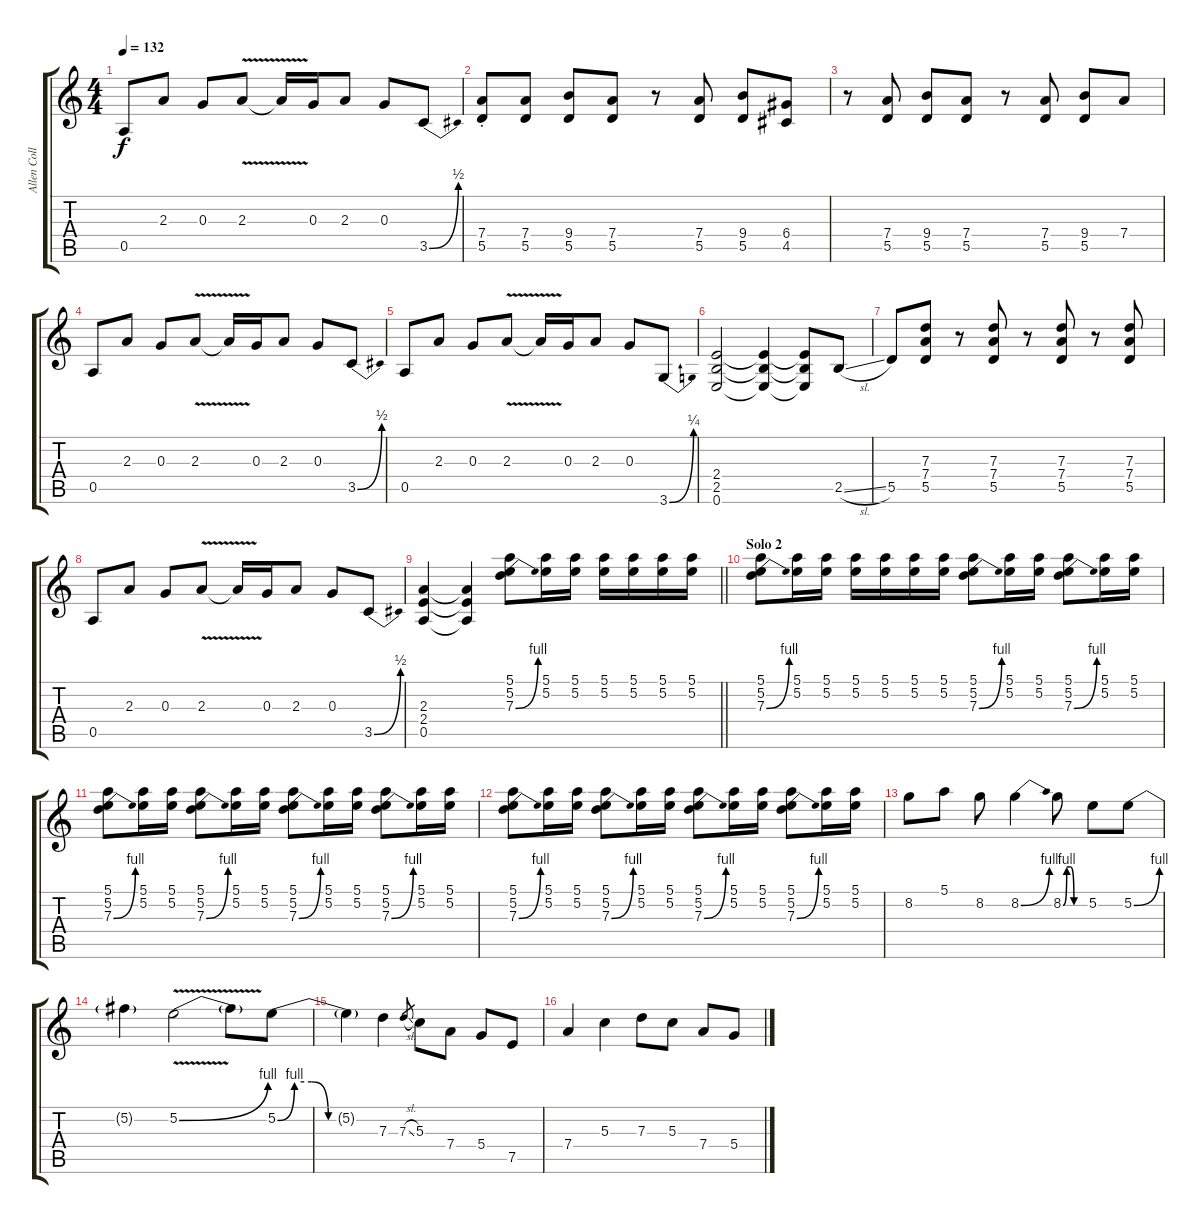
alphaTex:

\track ("Allen Collins" "Allen Coll") {instrument distortionguitar}
\staff {score tabs}
\tuning (E4 B3 G3 D3 A2 E2) {hide}
\ts (4 4)
\tempo 132
\clef g2
\ks c
0.5.8{dy f} 2.3.8 0.3.8 2.3{v}.8 2.3{t}.16 0.3.16 2.3.8 0.3.8 3.5{be (bend 0 0 60 2)}.8 |
(7.4{st} 5.5{st}).8 (7.4 5.5).8 (9.4 5.5).8 (7.4 5.5).8 r.8 (7.4 5.5).8 (9.4 5.5).8 (6.4 4.5).8 |
r.8 (7.4 5.5).8 (9.4 5.5).8 (7.4 5.5).8 r.8 (7.4 5.5).8 (9.4 5.5).8 7.4.8 |
0.5.8 2.3.8 0.3.8 2.3{v}.8 2.3{t}.16 0.3.16 2.3.8 0.3.8 3.5{be (bend 0 0 60 2)}.8 |
0.5.8 2.3.8 0.3.8 2.3{v}.8 2.3{t}.16 0.3.16 2.3.8 0.3.8 3.6{be (bend 0 0 60 1)}.8 |
(2.4 2.5 0.6).2 (2.4{t} 2.5{t} 0.6{t}).4 (2.4{t} 2.5{t} 0.6{t}).8 2.5{sl}.8 |
5.5.8 (7.3 7.4 5.5).8 r.8 (7.3 7.4 5.5).8 r.8 (7.3 7.4 5.5).8 r.8 (7.3 7.4 5.5).8 |
0.5.8 2.3.8 0.3.8 2.3{v}.8 2.3{t}.16 0.3.16 2.3.8 0.3.8 3.5{be (bend 0 0 60 2)}.8 |
\barLineRight lightlight
(2.3 2.4 0.5).4 (2.3{t} 2.4{t} 0.5{t}).4 (5.1 5.2 7.3{be (bend 0 0 60 4)}).8 (5.1 5.2).16 (5.1 5.2).16 (5.1 5.2).16 (5.1 5.2).16 (5.1 5.2).16 (5.1 5.2).16 |
\section ("" "Solo 2")
(5.1 5.2 7.3{be (bend 0 0 60 4)}).8 (5.1 5.2).16 (5.1 5.2).16 (5.1 5.2).16 (5.1 5.2).16 (5.1 5.2).16 (5.1 5.2).16 (5.1 5.2 7.3{be (bend 0 0 60 4)}).8 (5.1 5.2).16 (5.1 5.2).16 (5.1 5.2 7.3{be (bend 0 0 60 4)}).8 (5.1 5.2).16 (5.1 5.2).16 |
(5.1 5.2 7.3{be (bend 0 0 60 4)}).8 (5.1 5.2).16 (5.1 5.2).16 (5.1 5.2 7.3{be (bend 0 0 60 4)}).8 (5.1 5.2).16 (5.1 5.2).16 (5.1 5.2 7.3{be (bend 0 0 60 4)}).8 (5.1 5.2).16 (5.1 5.2).16 (5.1 5.2 7.3{be (bend 0 0 60 4)}).8 (5.1 5.2).16 (5.1 5.2).16 |
(5.1 5.2 7.3{be (bend 0 0 60 4)}).8 (5.1 5.2).16 (5.1 5.2).16 (5.1 5.2 7.3{be (bend 0 0 60 4)}).8 (5.1 5.2).16 (5.1 5.2).16 (5.1 5.2 7.3{be (bend 0 0 60 4)}).8 (5.1 5.2).16 (5.1 5.2).16 (5.1 5.2 7.3{be (bend 0 0 60 4)}).8 (5.1 5.2).16 (5.1 5.2).16 |
8.2.8 5.1.8 8.2.8 8.2{be (bend 0 0 60 4)}.4 8.2{be (custom 0 0 10 4 20 4 30 0 60 0)}.8 5.2.8 5.2{be (bend 0 0 60 4)}.8 |
5.2{t}.4 5.2{be (bend 0 0 60 4) v}.2 5.2{t}.8 5.2{be (custom 0 0 10 4 20 4 30 0 60 0)}.8 |
5.2{t}.4 7.3.4 7.3{sl}.8{gr} 5.3.8 7.4.8 5.4.8 7.5.8 |
7.4.4 5.3.4 7.3.8 5.3.8 7.4.8 5.4.8
